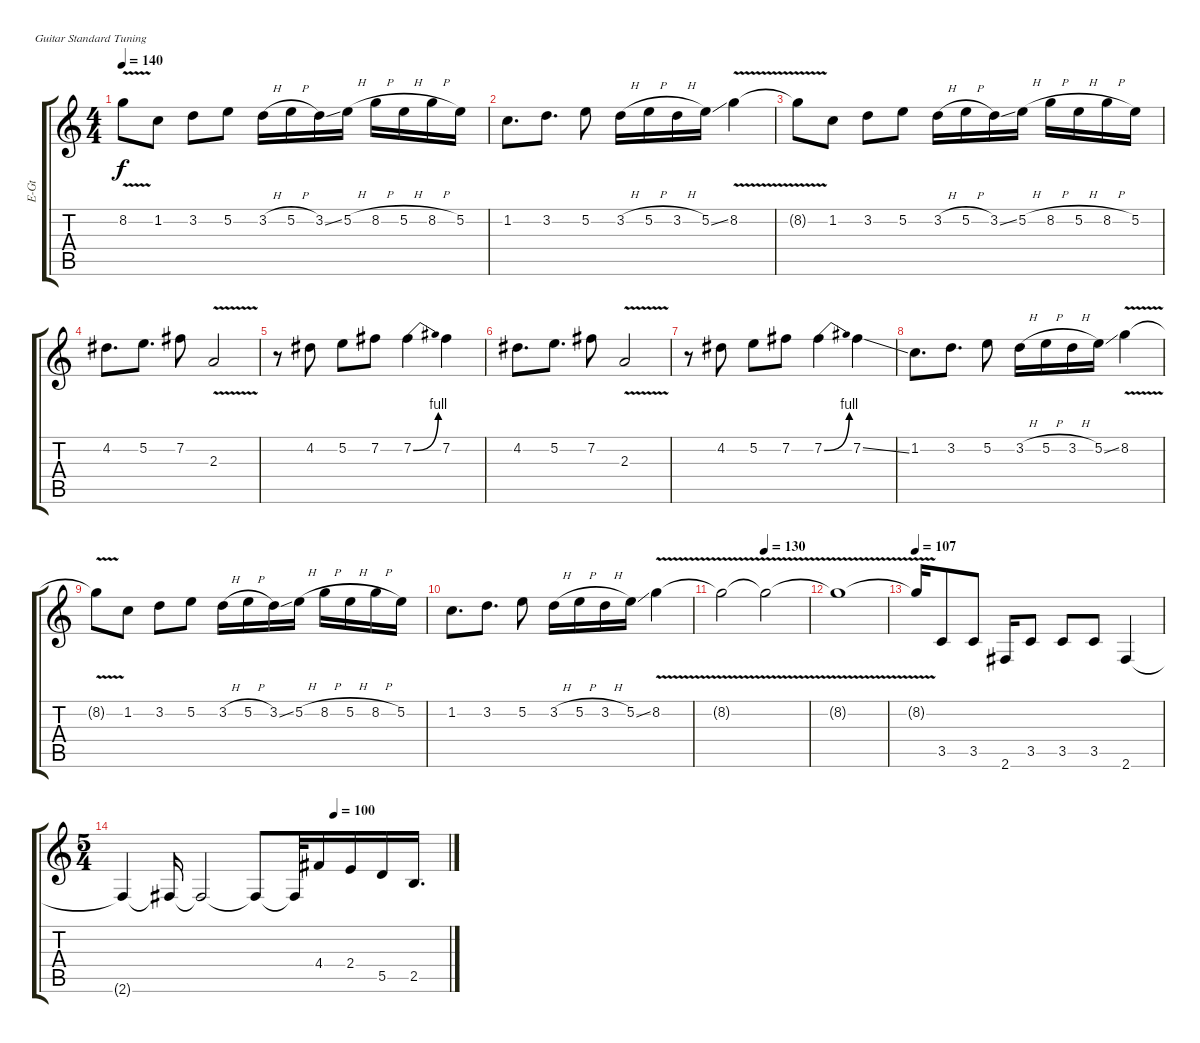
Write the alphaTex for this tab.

\bracketExtendMode groupsimilarinstruments
\otherSystemsTrackNameOrientation horizontal
\track ("Alex Lifeson, Guitarra" "E-Gt") {instrument distortionguitar}
\staff {score tabs}
\tuning (E4 B3 G3 D3 A2 E2)
\ts (4 4)
\tempo 140
\clef g2
\ks c
8.2{v t}.8{dy f beam Down} 1.2.8{beam Down} 3.2.8{beam Down} 5.2.8{beam Down} 3.2{h}.16{beam Down} 5.2{h}.16{beam Down} 3.2{ss}.16{beam Down} 5.2{h}.16{beam Down} 8.2{h}.16{beam Down} 5.2{h}.16{beam Down} 8.2{h}.16{beam Down} 5.2.16{beam Down} |
1.2.8{d beam Down} 3.2.8{d beam Down} 5.2.8{beam Down} 3.2{h}.16{beam Down} 5.2{h}.16{beam Down} 3.2{h}.16{beam Down} 5.2{ss}.16{beam Down} 8.2{v}.4{beam Down} |
8.2{v t}.8{beam Down} 1.2.8{beam Down} 3.2.8{beam Down} 5.2.8{beam Down} 3.2{h}.16{beam Down} 5.2{h}.16{beam Down} 3.2{ss}.16{beam Down} 5.2{h}.16{beam Down} 8.2{h}.16{beam Down} 5.2{h}.16{beam Down} 8.2{h}.16{beam Down} 5.2.16{beam Down} |
4.2{acc #}.8{d beam Down} 5.2.8{d beam Down} 7.2{acc #}.8{beam Down} 2.3{v}.2{beam Up} |
r.8{beam Down} 4.2{acc #}.8{beam Down} 5.2.8{beam Down} 7.2{acc #}.8{beam Down} 7.2{be (bend 0 0 60 4) acc #}.4{beam Down} 7.2{acc #}.4{beam Down} |
4.2{acc #}.8{d beam Down} 5.2.8{d beam Down} 7.2{acc #}.8{beam Down} 2.3{v}.2{beam Up} |
r.8{beam Down} 4.2{acc #}.8{beam Down} 5.2.8{beam Down} 7.2{acc #}.8{beam Down} 7.2{be (bend 0 0 60 4) acc #}.4{beam Down} 7.2{ss acc #}.4{beam Down} |
1.2.8{d beam Down} 3.2.8{d beam Down} 5.2.8{beam Down} 3.2{h}.16{beam Down} 5.2{h}.16{beam Down} 3.2{h}.16{beam Down} 5.2{ss}.16{beam Down} 8.2{v}.4{beam Down} |
8.2{v t}.8{beam Down} 1.2.8{beam Down} 3.2.8{beam Down} 5.2.8{beam Down} 3.2{h}.16{beam Down} 5.2{h}.16{beam Down} 3.2{ss}.16{beam Down} 5.2{h}.16{beam Down} 8.2{h}.16{beam Down} 5.2{h}.16{beam Down} 8.2{h}.16{beam Down} 5.2.16{beam Down} |
1.2.8{d beam Down} 3.2.8{d beam Down} 5.2.8{beam Down} 3.2{h}.16{beam Down} 5.2{h}.16{beam Down} 3.2{h}.16{beam Down} 5.2{ss}.16{beam Down} 8.2{v}.4{beam Down} |
\tempo (130 0.5)
8.2{v t}.2{beam Down} 8.2{v t}.2{beam Down} |
8.2{v t}.1{beam Down} |
\tempo 107
8.2{v t}.16{beam Up} 3.5.8{beam Up} 3.5.8{beam Up} 2.6{acc #}.16{beam Up} 3.5.8{beam Up} 3.5.8{beam Up} 3.5.8{beam Up} 2.6{acc #}.4{beam Up} |
\ts (5 4)
\beaming (8 6 4)
\tempo (100 0.65)
2.6{t acc #}.4{beam Up} 2.6{t acc #}.16{beam Up} 2.6{t acc #}.2{beam Up} 2.6{t acc #}.8{beam Up} 2.6{t acc #}.32{beam Up} 4.4{acc #}.16{beam Up} 2.4.16{beam Up} 5.5.16{beam Up} 2.5.16{d beam Up}
